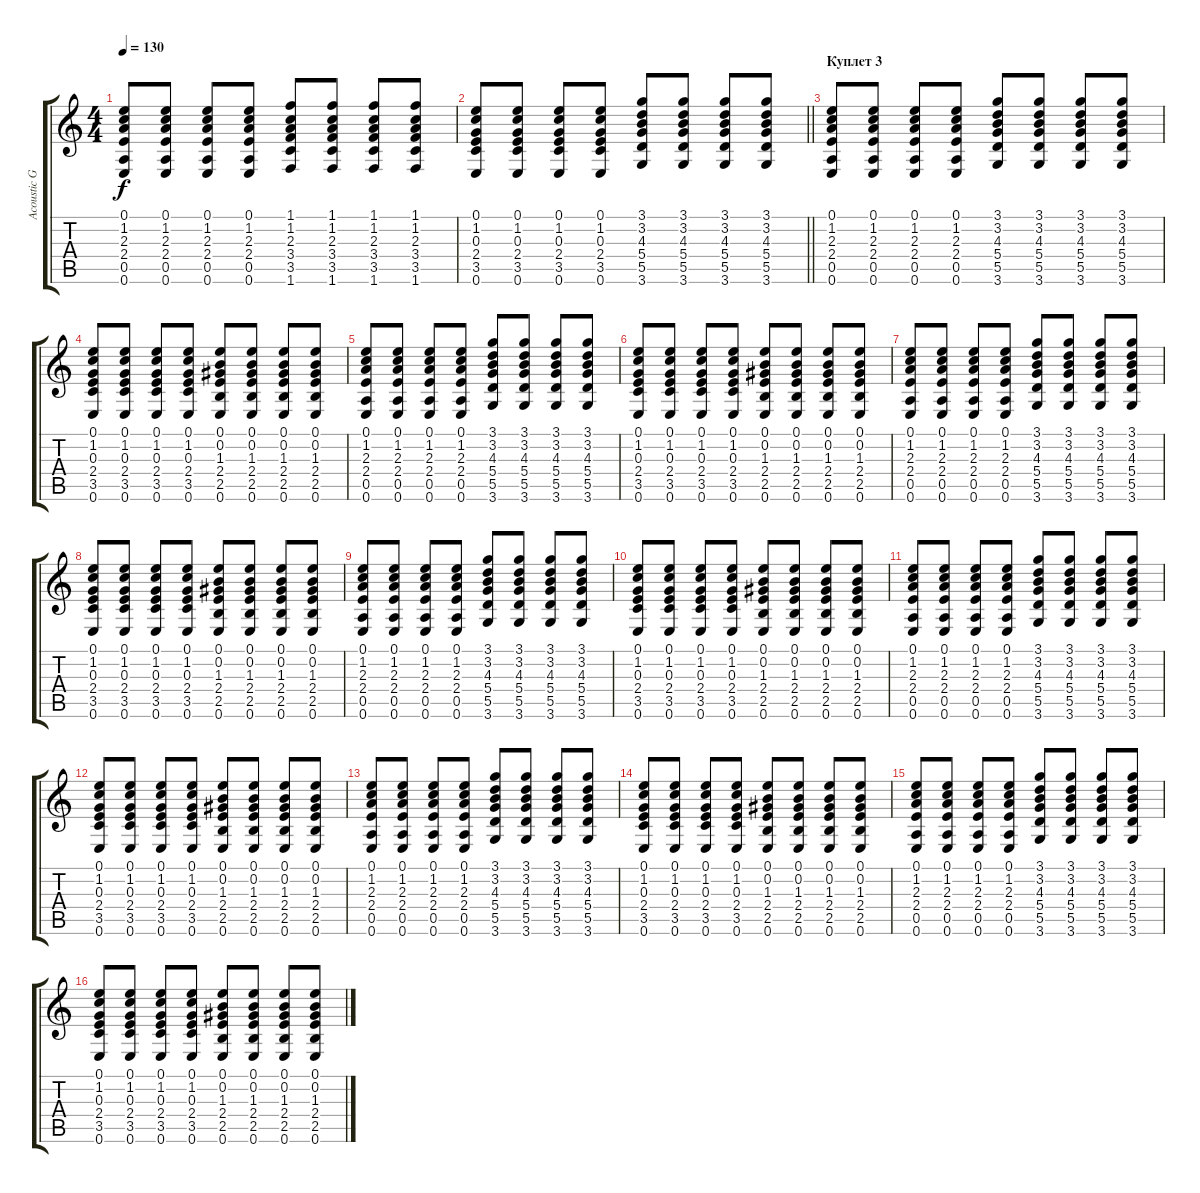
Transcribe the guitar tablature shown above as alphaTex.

\track ("Acoustic Guitar" "Acoustic G") {instrument acousticguitarnylon}
\staff {score tabs}
\tuning (E4 B3 G3 D3 A2 E2) {hide}
\ts (4 4)
\tempo 130
\clef g2
\ks c
(0.1 1.2 2.3 2.4 0.5 0.6).8{dy f} (0.1 1.2 2.3 2.4 0.5 0.6).8 (0.1 1.2 2.3 2.4 0.5 0.6).8 (0.1 1.2 2.3 2.4 0.5 0.6).8 (1.1 1.2 2.3 3.4 3.5 1.6).8 (1.1 1.2 2.3 3.4 3.5 1.6).8 (1.1 1.2 2.3 3.4 3.5 1.6).8 (1.1 1.2 2.3 3.4 3.5 1.6).8 |
\barLineRight lightlight
(0.1 1.2 0.3 2.4 3.5 0.6).8 (0.1 1.2 0.3 2.4 3.5 0.6).8 (0.1 1.2 0.3 2.4 3.5 0.6).8 (0.1 1.2 0.3 2.4 3.5 0.6).8 (3.1 3.2 4.3 5.4 5.5 3.6).8 (3.1 3.2 4.3 5.4 5.5 3.6).8 (3.1 3.2 4.3 5.4 5.5 3.6).8 (3.1 3.2 4.3 5.4 5.5 3.6).8 |
\section ("" "Куплет 3")
(0.1 1.2 2.3 2.4 0.5 0.6).8 (0.1 1.2 2.3 2.4 0.5 0.6).8 (0.1 1.2 2.3 2.4 0.5 0.6).8 (0.1 1.2 2.3 2.4 0.5 0.6).8 (3.1 3.2 4.3 5.4 5.5 3.6).8 (3.1 3.2 4.3 5.4 5.5 3.6).8 (3.1 3.2 4.3 5.4 5.5 3.6).8 (3.1 3.2 4.3 5.4 5.5 3.6).8 |
(0.1 1.2 0.3 2.4 3.5 0.6).8 (0.1 1.2 0.3 2.4 3.5 0.6).8 (0.1 1.2 0.3 2.4 3.5 0.6).8 (0.1 1.2 0.3 2.4 3.5 0.6).8 (0.1 0.2 1.3 2.4 2.5 0.6).8 (0.1 0.2 1.3 2.4 2.5 0.6).8 (0.1 0.2 1.3 2.4 2.5 0.6).8 (0.1 0.2 1.3 2.4 2.5 0.6).8 |
(0.1 1.2 2.3 2.4 0.5 0.6).8 (0.1 1.2 2.3 2.4 0.5 0.6).8 (0.1 1.2 2.3 2.4 0.5 0.6).8 (0.1 1.2 2.3 2.4 0.5 0.6).8 (3.1 3.2 4.3 5.4 5.5 3.6).8 (3.1 3.2 4.3 5.4 5.5 3.6).8 (3.1 3.2 4.3 5.4 5.5 3.6).8 (3.1 3.2 4.3 5.4 5.5 3.6).8 |
(0.1 1.2 0.3 2.4 3.5 0.6).8 (0.1 1.2 0.3 2.4 3.5 0.6).8 (0.1 1.2 0.3 2.4 3.5 0.6).8 (0.1 1.2 0.3 2.4 3.5 0.6).8 (0.1 0.2 1.3 2.4 2.5 0.6).8 (0.1 0.2 1.3 2.4 2.5 0.6).8 (0.1 0.2 1.3 2.4 2.5 0.6).8 (0.1 0.2 1.3 2.4 2.5 0.6).8 |
(0.1 1.2 2.3 2.4 0.5 0.6).8 (0.1 1.2 2.3 2.4 0.5 0.6).8 (0.1 1.2 2.3 2.4 0.5 0.6).8 (0.1 1.2 2.3 2.4 0.5 0.6).8 (3.1 3.2 4.3 5.4 5.5 3.6).8 (3.1 3.2 4.3 5.4 5.5 3.6).8 (3.1 3.2 4.3 5.4 5.5 3.6).8 (3.1 3.2 4.3 5.4 5.5 3.6).8 |
(0.1 1.2 0.3 2.4 3.5 0.6).8 (0.1 1.2 0.3 2.4 3.5 0.6).8 (0.1 1.2 0.3 2.4 3.5 0.6).8 (0.1 1.2 0.3 2.4 3.5 0.6).8 (0.1 0.2 1.3 2.4 2.5 0.6).8 (0.1 0.2 1.3 2.4 2.5 0.6).8 (0.1 0.2 1.3 2.4 2.5 0.6).8 (0.1 0.2 1.3 2.4 2.5 0.6).8 |
(0.1 1.2 2.3 2.4 0.5 0.6).8 (0.1 1.2 2.3 2.4 0.5 0.6).8 (0.1 1.2 2.3 2.4 0.5 0.6).8 (0.1 1.2 2.3 2.4 0.5 0.6).8 (3.1 3.2 4.3 5.4 5.5 3.6).8 (3.1 3.2 4.3 5.4 5.5 3.6).8 (3.1 3.2 4.3 5.4 5.5 3.6).8 (3.1 3.2 4.3 5.4 5.5 3.6).8 |
(0.1 1.2 0.3 2.4 3.5 0.6).8 (0.1 1.2 0.3 2.4 3.5 0.6).8 (0.1 1.2 0.3 2.4 3.5 0.6).8 (0.1 1.2 0.3 2.4 3.5 0.6).8 (0.1 0.2 1.3 2.4 2.5 0.6).8 (0.1 0.2 1.3 2.4 2.5 0.6).8 (0.1 0.2 1.3 2.4 2.5 0.6).8 (0.1 0.2 1.3 2.4 2.5 0.6).8 |
(0.1 1.2 2.3 2.4 0.5 0.6).8 (0.1 1.2 2.3 2.4 0.5 0.6).8 (0.1 1.2 2.3 2.4 0.5 0.6).8 (0.1 1.2 2.3 2.4 0.5 0.6).8 (3.1 3.2 4.3 5.4 5.5 3.6).8 (3.1 3.2 4.3 5.4 5.5 3.6).8 (3.1 3.2 4.3 5.4 5.5 3.6).8 (3.1 3.2 4.3 5.4 5.5 3.6).8 |
(0.1 1.2 0.3 2.4 3.5 0.6).8 (0.1 1.2 0.3 2.4 3.5 0.6).8 (0.1 1.2 0.3 2.4 3.5 0.6).8 (0.1 1.2 0.3 2.4 3.5 0.6).8 (0.1 0.2 1.3 2.4 2.5 0.6).8 (0.1 0.2 1.3 2.4 2.5 0.6).8 (0.1 0.2 1.3 2.4 2.5 0.6).8 (0.1 0.2 1.3 2.4 2.5 0.6).8 |
(0.1 1.2 2.3 2.4 0.5 0.6).8 (0.1 1.2 2.3 2.4 0.5 0.6).8 (0.1 1.2 2.3 2.4 0.5 0.6).8 (0.1 1.2 2.3 2.4 0.5 0.6).8 (3.1 3.2 4.3 5.4 5.5 3.6).8 (3.1 3.2 4.3 5.4 5.5 3.6).8 (3.1 3.2 4.3 5.4 5.5 3.6).8 (3.1 3.2 4.3 5.4 5.5 3.6).8 |
(0.1 1.2 0.3 2.4 3.5 0.6).8 (0.1 1.2 0.3 2.4 3.5 0.6).8 (0.1 1.2 0.3 2.4 3.5 0.6).8 (0.1 1.2 0.3 2.4 3.5 0.6).8 (0.1 0.2 1.3 2.4 2.5 0.6).8 (0.1 0.2 1.3 2.4 2.5 0.6).8 (0.1 0.2 1.3 2.4 2.5 0.6).8 (0.1 0.2 1.3 2.4 2.5 0.6).8 |
(0.1 1.2 2.3 2.4 0.5 0.6).8 (0.1 1.2 2.3 2.4 0.5 0.6).8 (0.1 1.2 2.3 2.4 0.5 0.6).8 (0.1 1.2 2.3 2.4 0.5 0.6).8 (3.1 3.2 4.3 5.4 5.5 3.6).8 (3.1 3.2 4.3 5.4 5.5 3.6).8 (3.1 3.2 4.3 5.4 5.5 3.6).8 (3.1 3.2 4.3 5.4 5.5 3.6).8 |
(0.1 1.2 0.3 2.4 3.5 0.6).8 (0.1 1.2 0.3 2.4 3.5 0.6).8 (0.1 1.2 0.3 2.4 3.5 0.6).8 (0.1 1.2 0.3 2.4 3.5 0.6).8 (0.1 0.2 1.3 2.4 2.5 0.6).8 (0.1 0.2 1.3 2.4 2.5 0.6).8 (0.1 0.2 1.3 2.4 2.5 0.6).8 (0.1 0.2 1.3 2.4 2.5 0.6).8
